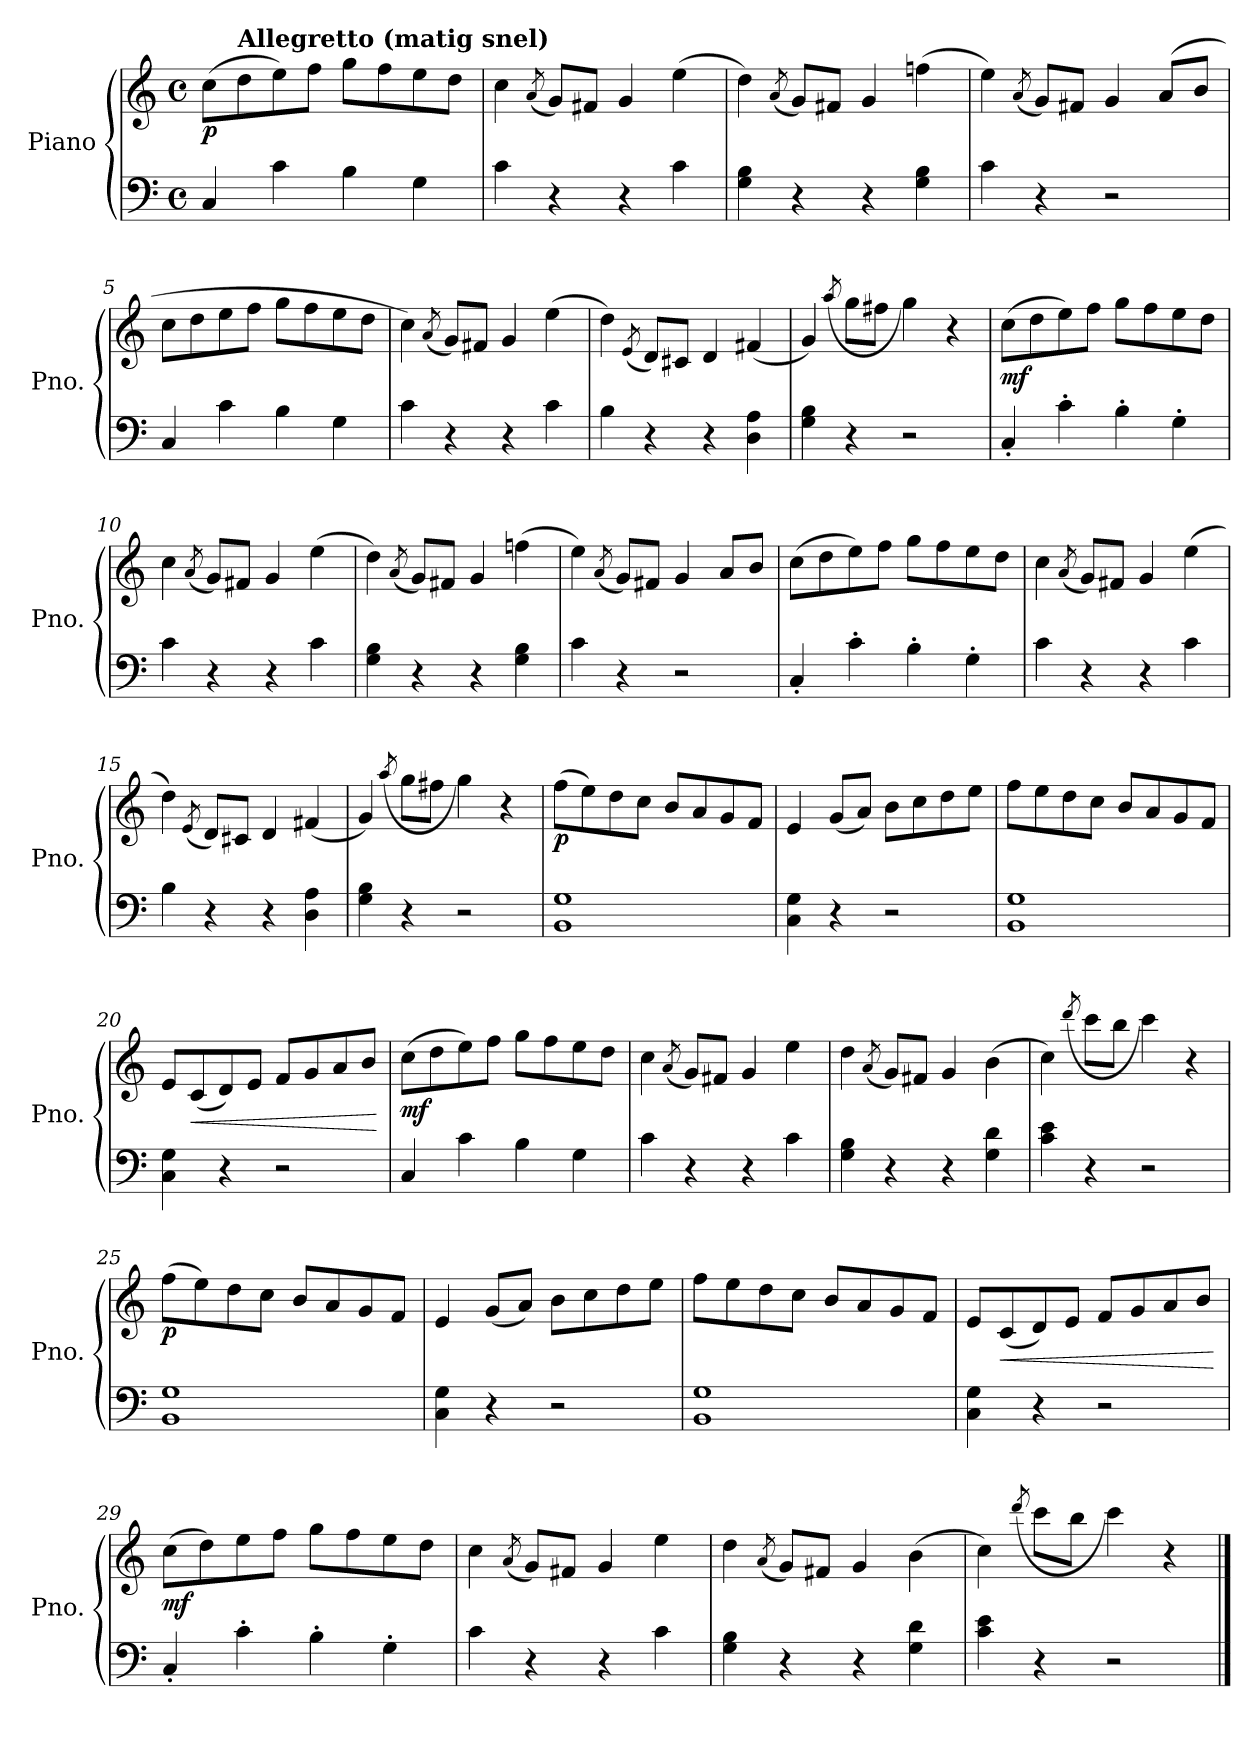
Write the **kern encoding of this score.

**kern	**kern	**dynam
*part1	*part1	*part1
*staff2	*staff1	*staff1/2
*I"Piano	*	*
*I'Pno.	*	*
*clefF4	*clefG2	*
*k[]	*k[]	*
*M4/4	*M4/4	*
*met(c)	*met(c)	*
=1	=1	=1
!	!	!LO:DY:b
4C</	(>8cc\L	p
!	!LO:TX:a:B:t=Allegretto (matig snel)	!
.	8dd\	.
4c\	8ee\)	.
.	8ff\J	.
4B\	8gg\L	.
.	8ff\	.
4G\	8ee\	.
.	8dd\J	.
=2	=2	=2
4c\	4cc\	.
.	(<8qa/	.
4r	8g/L)	.
.	8f#X/J	.
4r	4g/	.
4c\	(>4ee\	.
=3	=3	=3
4G\ 4B\	4dd\)	.
.	(<8qa/	.
4r	8g/L)	.
.	8f#X/J	.
4r	4g/	.
4G\ 4B\	(>4ffn\	.
=4	=4	=4
4c<\	4ee\)	.
.	(<8qa/	.
4r	8g/L)	.
.	8f#X/J	.
2r	4g/	.
.	(>8a/L	.
.	8b/J	.
=5	=5	=5
4C</	8cc\L	.
.	8dd\	.
4c\	8ee\	.
.	8ff\J	.
4B\	8gg\L	.
.	8ff\	.
4G\	8ee\	.
.	8dd\J	.
!!LO:LB:g=z
=6	=6	=6
4c\	4cc\)	.
.	(<8qa/	.
4r	8g/L)	.
.	8f#X/J	.
4r	4g/	.
4c\	(>4ee\	.
=7	=7	=7
4B\	4dd\)	.
.	(<8qe/	.
4r	8d/L)	.
.	8c#X/J	.
4r	4d/	.
4D\<< 4A\<<	(<4f#X/	.
=8	=8	=8
4G\<< 4B\<<	4g/)	.
.	(>8qaa/	.
4r	8gg\L	.
.	8ff#X\J	.
2r	4gg\)	.
.	4r	.
=9	=9	=9
!	!	!LO:DY:b
4C<'/	(>8cc\L	mf
.	8dd\	.
4c'\	8ee\)	.
.	8ff\J	.
4B'\	8gg\L	.
.	8ff\	.
4G'\	8ee\	.
.	8dd\J	.
=10	=10	=10
4c\	4cc\	.
.	(<8qa/	.
4r	8g/L)	.
.	8f#X/J	.
4r	4g/	.
4c<\	(>4ee\	.
!!LO:LB:g=z
=11	=11	=11
4G\ 4B\	4dd\)	.
.	(<8qa/	.
4r	8g/L)	.
.	8f#X/J	.
4r	4g/	.
4G\ 4B\	(>4ffn\	.
=12	=12	=12
4c\	4ee\)	.
.	(<8qa/	.
4r	8g/L)	.
.	8f#X/J	.
2r	4g/	.
.	8a/L	.
.	8b/J	.
=13	=13	=13
4C<'/	(>8cc\L	.
.	8dd\	.
4c'\	8ee\)	.
.	8ff\J	.
4B'\	8gg\L	.
.	8ff\	.
4G'\	8ee\	.
.	8dd\J	.
=14	=14	=14
4c\	4cc\	.
.	(<8qa/	.
4r	8g/L)	.
.	8f#X/J	.
4r	4g/	.
4c\	(>4ee\	.
!!LO:LB:g=z
=15	=15	=15
4B\	4dd\)	.
.	(<8qe/	.
4r	8d/L)	.
.	8c#X/J	.
4r	4d/	.
4D\<< 4A\<<	(<4f#X/	.
=16	=16	=16
4G\<< 4B\<<	4g/)	.
.	(>8qaa/	.
4r	8gg\L	.
.	8ff#X\J	.
2r	4gg\)	.
.	4r	.
=17	=17	=17
!	!	!LO:DY:b
1BB<< 1G<<	(>8ff\L	p
.	8ee\)	.
.	8dd\	.
.	8cc\J	.
.	8b/L	.
.	8a/	.
.	8g/	.
.	8f/J	.
=18	=18	=18
4C\<< 4G\<<	4e/	.
4r	(<8g/L	.
.	8a/J)	.
2r	8b\L	.
.	8cc\	.
.	8dd\	.
.	8ee\J	.
!!LO:PB:g=z
=19	=19	=19
1BB<< 1G<<	8ff\L	.
.	8ee\	.
.	8dd\	.
.	8cc\J	.
.	8b/L	.
.	8a/	.
.	8g/	.
.	8f/J	.
=20	=20	=20
4C\<< 4G\<<	8e/L	.
!	!	!LO:HP:b
.	(<8c/	<
4r	8d/)	.
.	8e/J	.
2r	8f/L	.
.	8g/	.
.	8a/	.
.	8b/J	.
.	.	[
=21	=21	=21
!	!	!LO:DY:b
4C</	(>8cc\L	mf
.	8dd\	.
4c\	8ee\)	.
.	8ff\J	.
4B\	8gg\L	.
.	8ff\	.
4G\	8ee\	.
.	8dd\J	.
=22	=22	=22
4c\	4cc\	.
.	(<8qa/	.
4r	8g/L)	.
.	8f#X/J	.
4r	4g/	.
4c\	4ee\	.
=23	=23	=23
4G\ 4B\	4dd\	.
.	(<8qa/	.
4r	8g/L)	.
.	8f#X/J	.
4r	4g/	.
4G\<< 4d\<<	(>4b\	.
!!LO:LB:g=z
=24	=24	=24
4c\<< 4e\<<	4cc\)	.
.	(>8qddd/	.
4r	8ccc\L	.
.	8bb\J	.
2r	4ccc\)	.
.	4r	.
=25	=25	=25
!	!	!LO:DY:b
1BB<< 1G<<	(>8ff\L	p
.	8ee\)	.
.	8dd\	.
.	8cc\J	.
.	8b/L	.
.	8a/	.
.	8g/	.
.	8f/J	.
=26	=26	=26
4C\<< 4G\<<	4e/	.
4r	(<8g/L	.
.	8a/J)	.
2r	8b\L	.
.	8cc\	.
.	8dd\	.
.	8ee\J	.
=27	=27	=27
1BB<< 1G<<	8ff\L	.
.	8ee\	.
.	8dd\	.
.	8cc\J	.
.	8b/L	.
.	8a/	.
.	8g/	.
.	8f/J	.
=28	=28	=28
4C\<< 4G\<<	8e/L	.
!	!	!LO:HP:b
.	(<8c/	<
4r	8d/)	.
.	8e/J	.
2r	8f/L	.
.	8g/	.
.	8a/	.
.	8b/J	.
.	.	[
!!LO:LB:g=z
=29	=29	=29
!	!	!LO:DY:b
4C<'/	(>8cc\L	mf
.	8dd\)	.
4c'\	8ee\	.
.	8ff\J	.
4B'\	8gg\L	.
.	8ff\	.
4G'\	8ee\	.
.	8dd\J	.
=30	=30	=30
4c\	4cc\	.
.	(<8qa/	.
4r	8g/L)	.
.	8f#X/J	.
4r	4g/	.
4c\	4ee\	.
=31	=31	=31
4G\ 4B\	4dd\	.
.	(<8qa/	.
4r	8g/L)	.
.	8f#X/J	.
4r	4g/	.
4G\<< 4d\<<	(>4b\	.
=32	=32	=32
4c\<< 4e\<<	4cc\)	.
.	(>8qddd/	.
4r	8ccc\L	.
.	8bb\J	.
2r	4ccc\)	.
.	4r	.
==	==	==
*-	*-	*-
